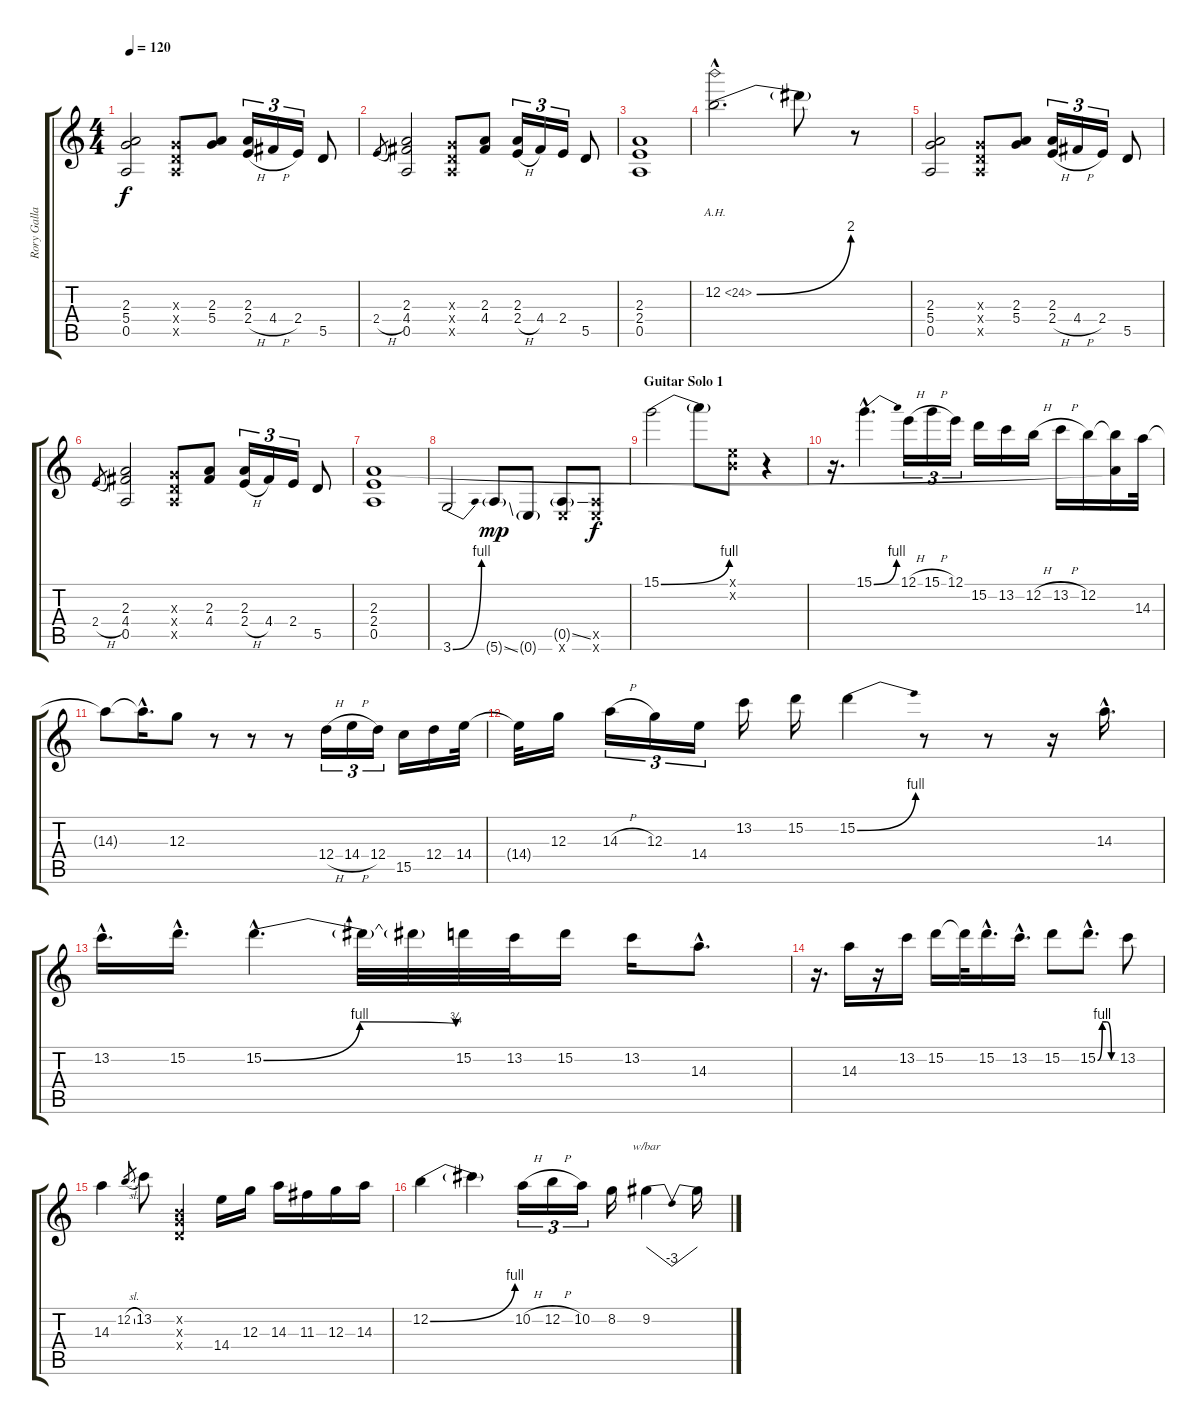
\track ("Rory Gallagher" "Rory Galla") {instrument overdrivenguitar}
\staff {score tabs}
\tuning (E4 B3 G3 D3 A2 E2) {hide}
\ts (4 4)
\tempo 120
\clef g2
\ks c
(2.3 5.4 0.5).2{dy f} (0.3{x} 0.4{x} 0.5{x}).8 (2.3 5.4).8 (2.3 2.4{h}).16{tu (3 2)} 4.4{h}.16{tu (3 2)} 2.4.16{tu (3 2)} 5.5.8 |
2.4{h}.8{gr} (2.3 4.4 0.5).2 (0.3{x} 0.4{x} 0.5{x}).8 (2.3 4.4).8 (2.3 2.4{h}).16{tu (3 2)} 4.4.16{tu (3 2)} 2.4.16{tu (3 2)} 5.5.8 |
(2.3 2.4 0.5).1 |
12.2{be (bend 0 0 60 8) ah 12 hac}.2{d} 12.2{t}.8 r.8 |
(2.3 5.4 0.5).2 (0.3{x} 0.4{x} 0.5{x}).8 (2.3 5.4).8 (2.3 2.4{h}).16{tu (3 2)} 4.4{h}.16{tu (3 2)} 2.4.16{tu (3 2)} 5.5.8 |
2.4{h}.8{gr} (2.3 4.4 0.5).2 (0.3{x} 0.4{x} 0.5{x}).8 (2.3 4.4).8 (2.3 2.4{h}).16{tu (3 2)} 4.4.16{tu (3 2)} 2.4.16{tu (3 2)} 5.5.8 |
(2.3 2.4 0.5).1 |
3.6{be (bend 0 0 60 4)}.2 5.6{ss g}.8{dy mp} 0.6{g}.8 (0.5{ss g} 0.6{x}).8 (0.5{x} 0.6{x}).8{dy f} |
\section ("" "Guitar Solo 1")
15.1{be (bend 0 0 60 4)}.2 15.1{t}.8 (0.1{x} 0.2{x}).8 r.4 |
r.16{d} 15.1{be (bend 0 0 60 4) hac}.4{d} 12.1{h}.16{tu (3 2)} 15.1{h}.16{tu (3 2)} 12.1.16{tu (3 2)} 15.2.16 13.2.16 12.2{h}.16 13.2{h}.16 12.2.16 (12.2{t} 2.3{t}).16 14.3.32 |
14.3{t}.8 14.3{hac t}.16{d} 12.3.8 r.8 r.8 r.8 12.4{h}.16{tu (3 2)} 14.4{h}.16{tu (3 2)} 12.4.16{tu (3 2)} 15.5.16 12.4.16 14.4.32 |
14.4{t}.32 12.3.16 14.3{h}.16{tu (3 2)} 12.3.16{tu (3 2)} 14.4.16{tu (3 2)} 13.2.16 15.2.16 15.2{be (bend 0 0 60 4)}.4 r.8 r.8 r.16 14.3{hac}.16{d} |
13.2{hac}.16{d} 15.2{hac}.16{d} 15.2{be (bendrelease 0 0 30 4 30 4 60 3) hac}.4{d} 15.2{t}.32 15.2{t}.32 15.2.32 13.2.32 15.2.16 13.2.16 14.3{hac}.8{d} |
r.16{d} 14.3.16 r.16 13.2.16 15.2.16 15.2{t}.32 15.2{hac}.16{d} 13.2{hac}.16{d} 15.2.8 15.2{be (custom 0 0 15 4 30 4 45 0 60 0) hac}.8{d} 13.2.8 |
14.3.4 12.2{sl}.8{gr} 13.2.8 (0.2{x} 0.3{x} 0.4{x}).4 14.4.16 12.3.16 14.3.16 11.3.16 12.3.16 14.3.16 |
12.2{be (bend 0 0 60 4)}.4 12.2{t}.4 10.2{h}.16{tu (3 2)} 12.2{h}.16{tu (3 2)} 10.2.16{tu (3 2)} 8.2.16 9.2.4{tbe (dip default 0 0 30 -12 60 0)} 9.2{t}.16
